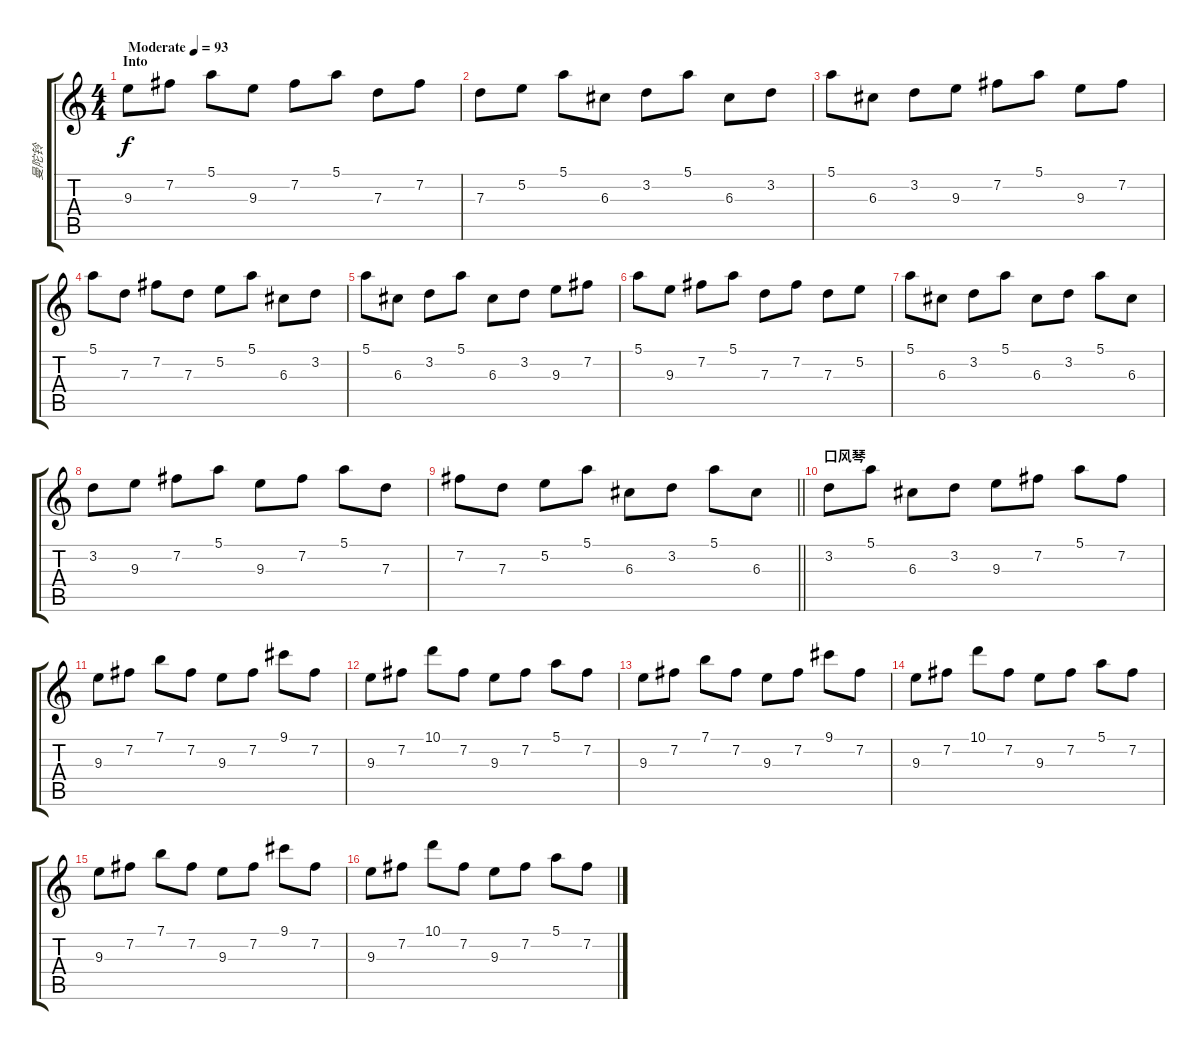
\track ("曼陀铃" "曼陀铃") {instrument acousticguitarnylon}
\staff {score tabs}
\tuning (E4 B3 G3 D3 A2 E2) {hide}
\ts (4 4)
\section ("" "Into")
\tempo (93 "Moderate")
\clef g2
\ks c
9.3.8{dy f instrument acousticguitarnylon} 7.2.8 5.1.8 9.3.8 7.2.8 5.1.8 7.3.8 7.2.8 |
7.3.8 5.2.8 5.1.8 6.3.8 3.2.8 5.1.8 6.3.8 3.2.8 |
5.1.8 6.3.8 3.2.8 9.3.8 7.2.8 5.1.8 9.3.8 7.2.8 |
5.1.8 7.3.8 7.2.8 7.3.8 5.2.8 5.1.8 6.3.8 3.2.8 |
5.1.8 6.3.8 3.2.8 5.1.8 6.3.8 3.2.8 9.3.8 7.2.8 |
5.1.8 9.3.8 7.2.8 5.1.8 7.3.8 7.2.8 7.3.8 5.2.8 |
5.1.8 6.3.8 3.2.8 5.1.8 6.3.8 3.2.8 5.1.8 6.3.8 |
3.2.8 9.3.8 7.2.8 5.1.8 9.3.8 7.2.8 5.1.8 7.3.8 |
\barLineRight lightlight
7.2.8 7.3.8 5.2.8 5.1.8 6.3.8 3.2.8 5.1.8 6.3.8 |
\section ("" "口风琴")
3.2.8 5.1.8 6.3.8 3.2.8 9.3.8 7.2.8 5.1.8 7.2.8 |
9.3.8 7.2.8 7.1.8 7.2.8 9.3.8 7.2.8 9.1.8 7.2.8 |
9.3.8 7.2.8 10.1.8 7.2.8 9.3.8 7.2.8 5.1.8 7.2.8 |
9.3.8 7.2.8 7.1.8 7.2.8 9.3.8 7.2.8 9.1.8 7.2.8 |
9.3.8 7.2.8 10.1.8 7.2.8 9.3.8 7.2.8 5.1.8 7.2.8 |
9.3.8 7.2.8 7.1.8 7.2.8 9.3.8 7.2.8 9.1.8 7.2.8 |
9.3.8 7.2.8 10.1.8 7.2.8 9.3.8 7.2.8 5.1.8 7.2.8
